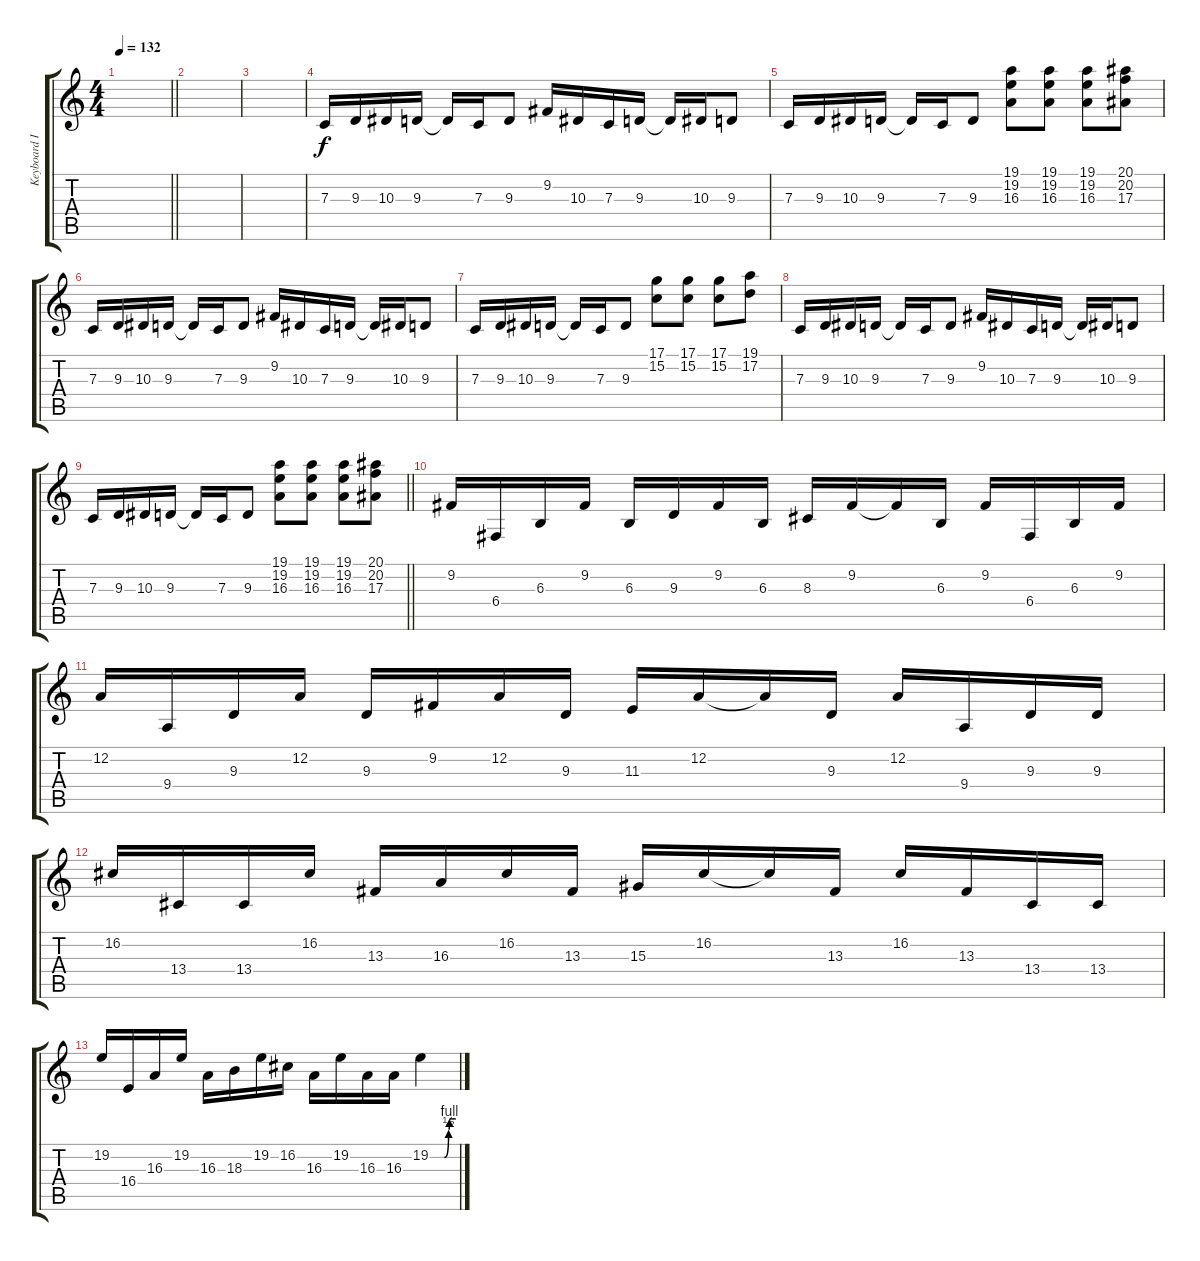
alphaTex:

\track ("Keyboard I" "Keyboard I") {instrument harpsichord}
\staff {score tabs}
\tuning (D4 A3 F3 C3 G2 C2) {hide}
\ts (4 4)
\tempo 132
\clef g2
\barLineRight lightlight
\ks c
|
|
|
7.3.16{volume 14 instrument stringensemble1} 9.3.16 10.3.16 9.3.16 9.3{t}.16 7.3.16 9.3.8 9.2.16 10.3.16 7.3.16 9.3.16 9.3{t}.16 10.3.16 9.3.8 |
7.3.16 9.3.16 10.3.16 9.3.16 9.3{t}.16 7.3.16 9.3.8 (19.1 19.2 16.3).8 (19.1 19.2 16.3).8 (19.1 19.2 16.3).8 (20.1 20.2 17.3).8 |
7.3.16 9.3.16 10.3.16 9.3.16 9.3{t}.16 7.3.16 9.3.8 9.2.16 10.3.16 7.3.16 9.3.16 9.3{t}.16 10.3.16 9.3.8 |
7.3.16 9.3.16 10.3.16 9.3.16 9.3{t}.16 7.3.16 9.3.8 (17.1 15.2).8 (17.1 15.2).8 (17.1 15.2).8 (19.1 17.2).8 |
7.3.16{volume 14 instrument stringensemble1} 9.3.16 10.3.16 9.3.16 9.3{t}.16 7.3.16 9.3.8 9.2.16 10.3.16 7.3.16 9.3.16 9.3{t}.16 10.3.16 9.3.8 |
\barLineRight lightlight
7.3.16 9.3.16 10.3.16 9.3.16 9.3{t}.16 7.3.16 9.3.8 (19.1 19.2 16.3).8 (19.1 19.2 16.3).8 (19.1 19.2 16.3).8 (20.1 20.2 17.3).8 |
9.2.16{volume 11 balance 11 instrument lead2sawtooth} 6.4.16 6.3.16 9.2.16 6.3.16 9.3.16 9.2.16 6.3.16 8.3.16 9.2.16 9.2{t}.16 6.3.16 9.2.16 6.4.16 6.3.16 9.2.16 |
12.2.16 9.4.16 9.3.16 12.2.16 9.3.16 9.2.16 12.2.16 9.3.16 11.3.16 12.2.16 12.2{t}.16 9.3.16 12.2.16 9.4.16 9.3.16 9.3.16 |
16.2.16 13.4.16 13.4.16 16.2.16 13.3.16 16.3.16 16.2.16 13.3.16 15.3.16 16.2.16 16.2{t}.16 13.3.16 16.2.16 13.3.16 13.4.16 13.4.16 |
19.2.16 16.4.16 16.3.16 19.2.16 16.3.16 18.3.16 19.2.16 16.2.16 16.3.16 19.2.16 16.3.16 16.3.16 19.2{be (custom 0 0 33 0 43 2 45 4 60 4)}.4
